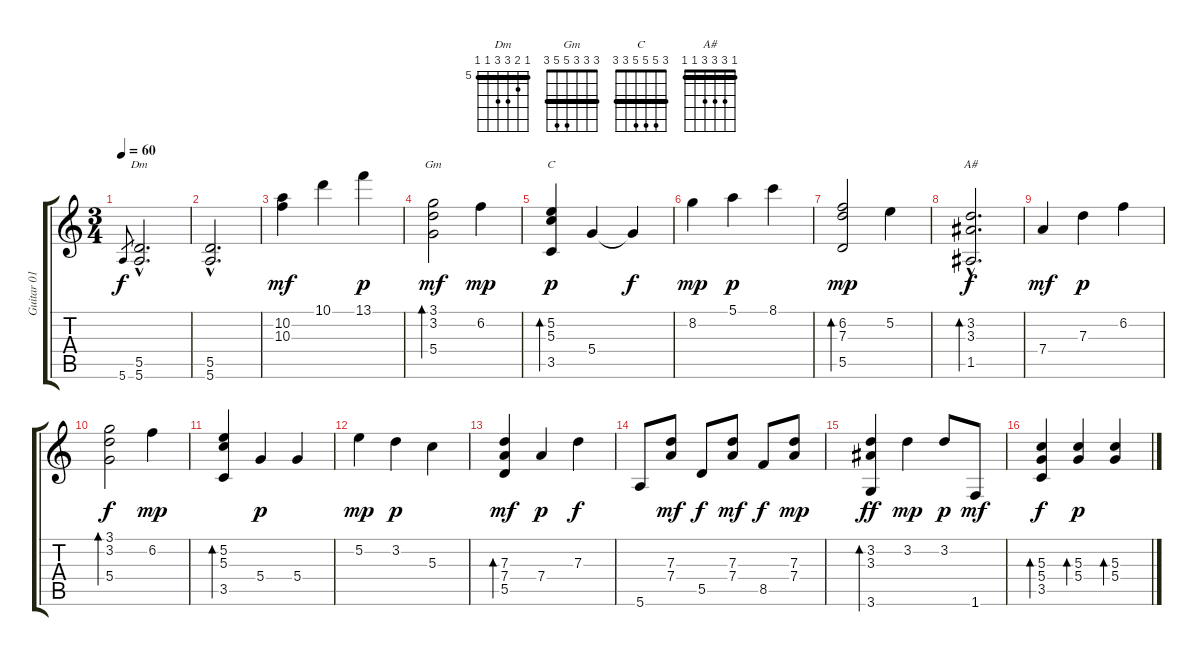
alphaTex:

\track ("Guitar 01 - Rhythm Dub" "Guitar 01 ") {instrument acousticguitarsteel}
\staff {score tabs}
\tuning (E4 B3 G3 D3 A2 E2) {hide}
\chord ("Dm" 5 6 7 7 5 5) {firstfret 5 barre 5}
\chord ("Gm" 3 3 3 5 5 3) {barre 3}
\chord ("C" 3 5 5 5 3 3) {barre 3}
\chord ("A#" 1 3 3 3 1 1) {barre 1}
\ts (3 4)
\tempo 60
\clef g2
\ks c
5.6.8{gr dy f instrument acousticguitarsteel} (5.5{hac} 5.6{hac}).2{d ch "Dm"} |
(5.5{hac} 5.6{hac}).2{d} |
(10.2 10.3).4{dy mf} 10.1.4 13.1.4{dy p} |
(3.1 3.2 5.4).2{bd 240 ch "Gm" dy mf} 6.2.4{dy mp} |
(5.2 5.3 3.5).4{bd 240 ch "C" dy p} 5.4.4 5.4{t}.4{dy f} |
8.2.4{dy mp} 5.1.4{dy p} 8.1.4 |
(6.2 7.3 5.5).2{bd 240 dy mp} 5.2.4 |
(3.2{hac} 3.3{hac} 1.5{hac}).2{d bd 240 ch "A#" dy f} |
7.4.4{dy mf} 7.3.4{dy p} 6.2.4 |
(3.1 3.2 5.4).2{bd 240 dy f} 6.2.4{dy mp} |
(5.2 5.3 3.5).4{bd 240} 5.4.4{dy p} 5.4.4 |
5.2.4{dy mp} 3.2.4{dy p} 5.3.4 |
(7.3 7.4 5.5).4{bd 240 dy mf} 7.4.4{dy p} 7.3.4{dy f} |
5.6.8 (7.3 7.4).8{dy mf} 5.5.8{dy f} (7.3 7.4).8{dy mf} 8.5.8{dy f} (7.3 7.4).8{dy mp} |
(3.2 3.3 3.6).4{bd 240 dy ff} 3.2.4{dy mp} 3.2.8{dy p} 1.6.8{dy mf} |
(5.3 5.4 3.5).4{bd 240 dy f} (5.3 5.4).4{bd 240 dy p} (5.3 5.4).4{bd 240}
